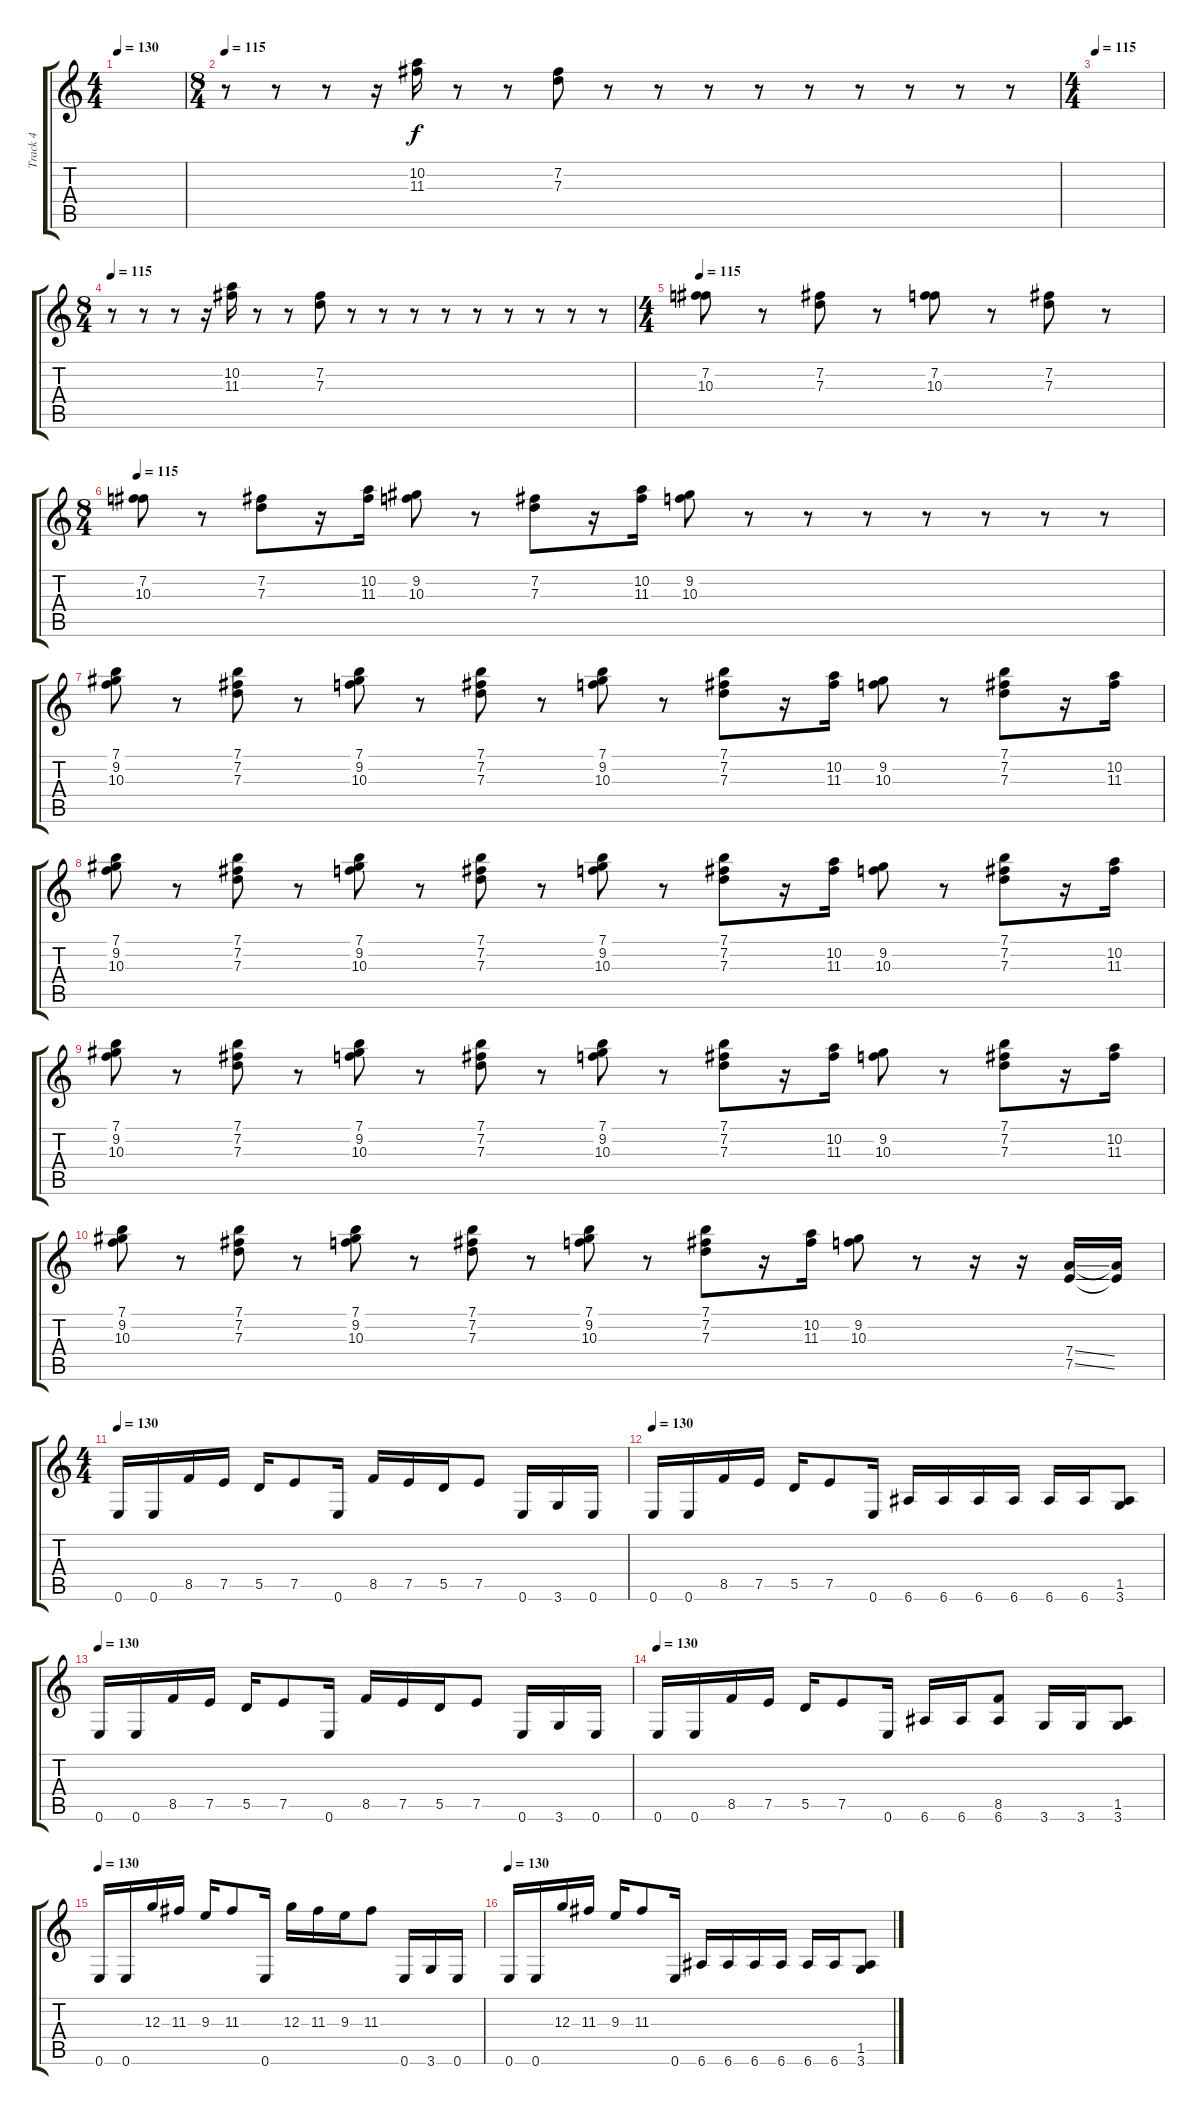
\track ("Track 4" "Track 4") {instrument distortionguitar}
\staff {score tabs}
\tuning (E4 B3 G3 D3 A2 E2) {hide}
\ts (4 4)
\tempo 130
\tempo 115
\tempo 130
\clef g2
\ks c
|
\ts (8 4)
\tempo 115
r.8{volume 14} r.8 r.8 r.16 (10.2 11.3).16 r.8 r.8 (7.2 7.3).8 r.8 r.8 r.8 r.8 r.8 r.8 r.8 r.8 r.8 |
\ts (4 4)
\tempo 115
|
\ts (8 4)
\tempo 115
r.8{volume 14} r.8 r.8 r.16 (10.2 11.3).16 r.8 r.8 (7.2 7.3).8 r.8 r.8 r.8 r.8 r.8 r.8 r.8 r.8 r.8 |
\ts (4 4)
\tempo 115
(7.2 10.3).8 r.8 (7.2 7.3).8 r.8 (7.2 10.3).8 r.8 (7.2 7.3).8 r.8 |
\ts (8 4)
\tempo 115
(7.2 10.3).8 r.8 (7.2 7.3).8 r.16 (10.2 11.3).16 (9.2 10.3).8 r.8 (7.2 7.3).8 r.16 (10.2 11.3).16 (9.2 10.3).8 r.8 r.8 r.8 r.8 r.8 r.8 r.8 |
(7.1 9.2 10.3).8 r.8 (7.1 7.2 7.3).8 r.8 (7.1 9.2 10.3).8 r.8 (7.1 7.2 7.3).8 r.8 (7.1 9.2 10.3).8 r.8 (7.1 7.2 7.3).8 r.16 (10.2 11.3).16 (9.2 10.3).8 r.8 (7.1 7.2 7.3).8 r.16 (10.2 11.3).16 |
(7.1 9.2 10.3).8 r.8 (7.1 7.2 7.3).8 r.8 (7.1 9.2 10.3).8 r.8 (7.1 7.2 7.3).8 r.8 (7.1 9.2 10.3).8 r.8 (7.1 7.2 7.3).8 r.16 (10.2 11.3).16 (9.2 10.3).8 r.8 (7.1 7.2 7.3).8 r.16 (10.2 11.3).16 |
(7.1 9.2 10.3).8 r.8 (7.1 7.2 7.3).8 r.8 (7.1 9.2 10.3).8 r.8 (7.1 7.2 7.3).8 r.8 (7.1 9.2 10.3).8 r.8 (7.1 7.2 7.3).8 r.16 (10.2 11.3).16 (9.2 10.3).8 r.8 (7.1 7.2 7.3).8 r.16 (10.2 11.3).16 |
(7.1 9.2 10.3).8 r.8 (7.1 7.2 7.3).8 r.8 (7.1 9.2 10.3).8 r.8 (7.1 7.2 7.3).8 r.8 (7.1 9.2 10.3).8 r.8 (7.1 7.2 7.3).8 r.16 (10.2 11.3).16 (9.2 10.3).8 r.8 r.16 r.16 (7.4{ss} 7.5{ss}).16 (7.4{t} 7.5{t}).16 |
\ts (4 4)
\tempo 130
0.6.16 0.6.16 8.5.16 7.5.16 5.5.16 7.5.8 0.6.16 8.5.16 7.5.16 5.5.16 7.5.8 0.6.16 3.6.16 0.6.16 |
\tempo 130
0.6.16 0.6.16 8.5.16 7.5.16 5.5.16 7.5.8 0.6.16 6.6.16 6.6.16 6.6.16 6.6.16 6.6.16 6.6.16 (1.5 3.6).8 |
\tempo 130
0.6.16 0.6.16 8.5.16 7.5.16 5.5.16 7.5.8 0.6.16 8.5.16 7.5.16 5.5.16 7.5.8 0.6.16 3.6.16 0.6.16 |
\tempo 130
0.6.16 0.6.16 8.5.16 7.5.16 5.5.16 7.5.8 0.6.16 6.6.16 6.6.16 (8.5 6.6).8 3.6.16 3.6.16 (1.5 3.6).8 |
\tempo 130
0.6.16 0.6.16 12.3.16 11.3.16 9.3.16 11.3.8 0.6.16 12.3.16 11.3.16 9.3.16 11.3.8 0.6.16 3.6.16 0.6.16 |
\tempo 130
0.6.16 0.6.16 12.3.16 11.3.16 9.3.16 11.3.8 0.6.16 6.6.16 6.6.16 6.6.16 6.6.16 6.6.16 6.6.16 (1.5 3.6).8
